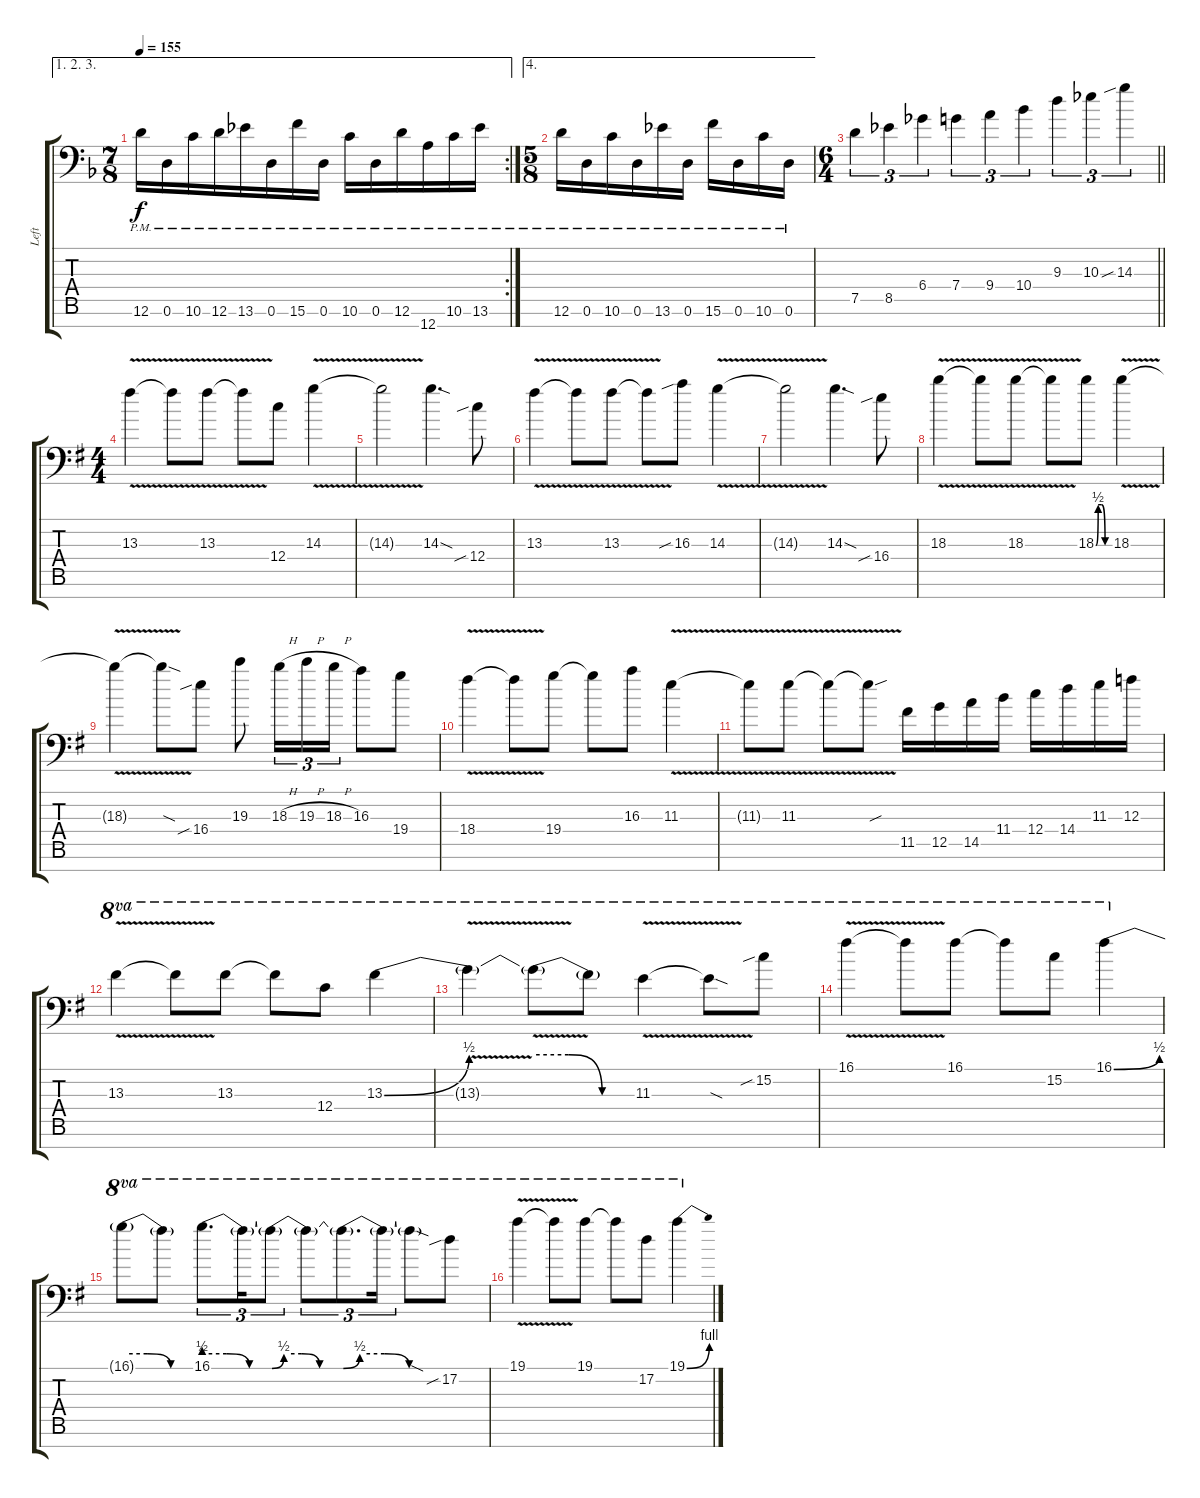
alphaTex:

\track ("Left" "Left") {instrument distortionguitar}
\staff {score tabs}
\tuning (D4 A3 F3 C3 G2 D2 A1) {hide}
\ae (1 2 3)
\rc 2
\ts (7 8)
\tempo 155
\clef f4
\ks f
12.6{pm}.16{dy f} 0.6{pm}.16 10.6{pm}.16 12.6{pm}.16 13.6{pm}.16 0.6{pm}.16 15.6{pm}.16 0.6{pm}.16 10.6{pm}.16 0.6{pm}.16 12.6{pm}.16 12.7{pm}.16 10.6{pm}.16 13.6{pm}.16 |
\ae 4
\ts (5 8)
12.6{pm}.16 0.6{pm}.16 10.6{pm}.16 0.6{pm}.16 13.6{pm}.16 0.6{pm}.16 15.6{pm}.16 0.6{pm}.16 10.6{pm}.16 0.6{pm}.16 |
\ts (6 4)
\barLineRight lightlight
7.5.4{tu (3 2)} 8.5.4{tu (3 2)} 6.4.4{tu (3 2)} 7.4.4{tu (3 2)} 9.4.4{tu (3 2)} 10.4.4{tu (3 2)} 9.3.4{tu (3 2)} 10.3.4{tu (3 2)} 14.3{sib}.4{tu (3 2)} |
\ts (4 4)
\section ("" " ")
\ks g
13.3{v}.4 13.3{v t}.8 13.3{v}.8 13.3{v t}.8 12.4.8 14.3{v}.4 |
14.3{v t}.2 14.3{sod}.4{d} 12.4{sib}.8 |
13.3{v}.4 13.3{v t}.8 13.3{v}.8 13.3{v t}.8 16.3{sib}.8 14.3{v}.4 |
14.3{v t}.2 14.3{sod}.4{d} 16.4{sib}.8 |
18.3{v}.4 18.3{v t}.8 18.3{v}.8 18.3{v t}.8 18.3{be (custom 0 0 10 2 25 2 40 0 60 0)}.8 18.3{v}.4 |
18.3{v t}.4 18.3{sod t}.8 16.4{sib}.8 19.3.8 18.3{h}.16{tu (3 2)} 19.3{h}.16{tu (3 2)} 18.3{h}.16{tu (3 2)} 16.3.8 19.4.8 |
18.4{v}.4 18.4{v t}.8 19.4.8 19.4{t}.8 16.3.8 11.3{v}.4 |
11.3{v t}.8 11.3{v}.8 11.3{v t}.8 11.3{sou t}.8 11.5.16 12.5.16 14.5.16 11.4.16 12.4.16 14.4.16 11.3.16 12.3.16 |
13.3{v}.4{ot 8va} 13.3{v t}.8{ot 8va} 13.3.8{ot 8va} 13.3{t}.8{ot 8va} 12.4.8{ot 8va} 13.3{be (bend 0 0 60 2)}.4{ot 8va} |
13.3{v t}.4{ot 8va} 13.3{be (custom 0 2 20 2 40 0 60 0) t}.8{ot 8va} 13.3{t}.8{ot 8va} 11.3{v}.4{ot 8va} 11.3{sod t}.8{ot 8va} 15.2{sib}.8{ot 8va} |
16.1{v}.4{ot 8va} 16.1{v t}.8{ot 8va} 16.1.8{ot 8va} 16.1{t}.8{ot 8va} 15.2.8{ot 8va} 16.1{be (bend 0 0 60 2)}.4{ot 8va} |
16.1{be (custom 0 2 20 2 40 0 60 0) t}.8{ot 8va} 16.1{t}.8{ot 8va} 16.1{be (custom 0 2 20 2 40 0 60 0)}.8{d tu (3 2) ot 8va} 16.1{t}.16{tu (3 2) ot 8va} 16.1{be (custom 0 0 10 2 25 2 40 0 60 0) t}.8{tu (3 2) ot 8va} 16.1{t}.8{tu (3 2) ot 8va} 16.1{be (custom 0 0 10 2 25 2 40 0 60 0) t}.8{d tu (3 2) ot 8va} 16.1{t}.16{tu (3 2) ot 8va} 16.1{sod t}.8{ot 8va} 17.2{sib}.8{ot 8va} |
19.1{v}.4{ot 8va} 19.1{v t}.8{ot 8va} 19.1.8{ot 8va} 19.1{t}.8{ot 8va} 17.2.8{ot 8va} 19.1{be (bend 0 0 60 4)}.4{ot 8va}
